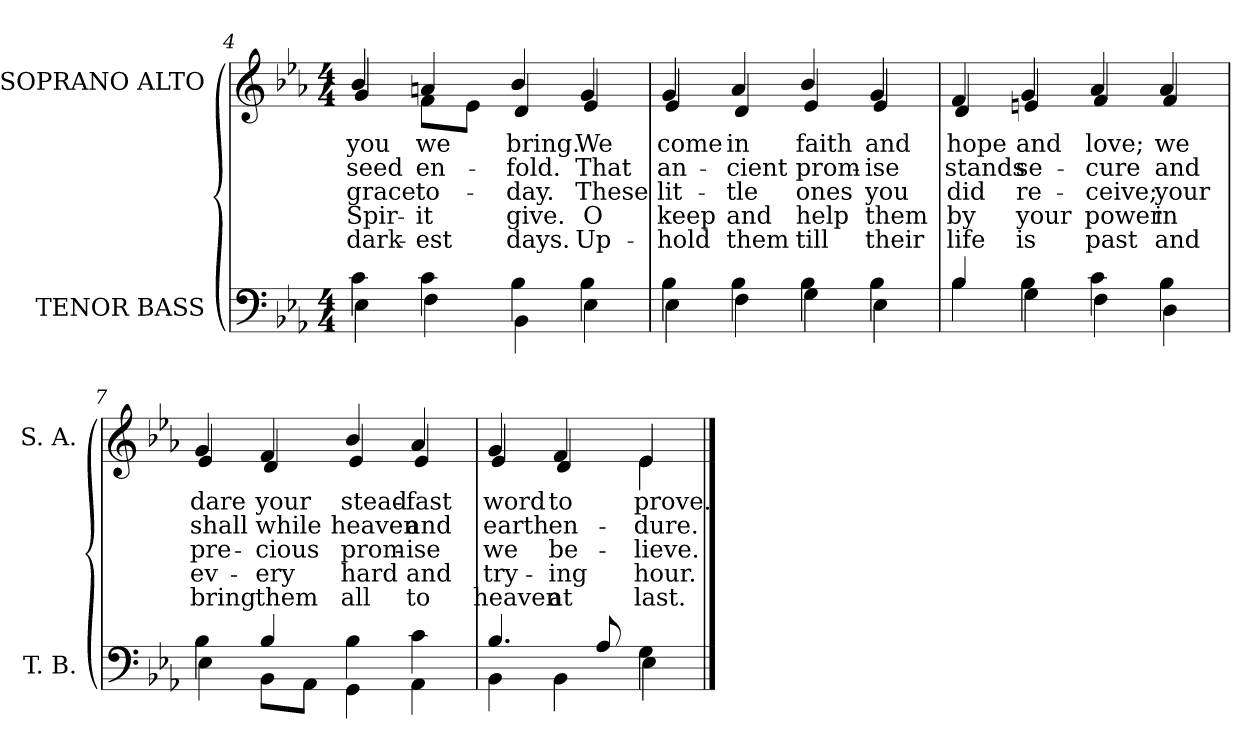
**kern	**kern	**text	**text	**text	**text	**text
*part2	*part1	*part1	*part1	*part1	*part1	*part1
*staff2	*staff1	*staff1	*staff1	*staff1	*staff1	*staff1
*I"TENOR BASS	*I"SOPRANO ALTO	*	*	*	*	*
*I'T. B.	*I'S. A.	*	*	*	*	*
*clefF4	*clefG2	*	*	*	*	*
*k[b-e-a-]	*k[b-e-a-]	*	*	*	*	*
*E-:	*E-:	*	*	*	*	*
*M4/4	*M4/4	*	*	*	*	*
=4	=4	=4	=4	=4	=4	=4
*^	*	*	*	*	*	*
!	!	!	!LO:LY:b:color=#000000	!LO:LY:b:color=#000000	!LO:LY:b:color=#000000	!LO:LY:b:color=#000000	!LO:LY:b:color=#000000
*	*	*^	*	*	*	*	*
4ci\	4E-i\	4b-i/	4gi/	you	seed	grace	Spir-	dark-
!	!	!	!	!LO:LY:b:color=#000000	!LO:LY:b:color=#000000	!LO:LY:b:color=#000000	!LO:LY:b:color=#000000	!LO:LY:b:color=#000000
4ci\	4Fi\	4ani/	8fi\L	we	en-	to-	-it	-est
.	.	.	8e-i\J	.	.	.	.	.
!	!	!	!	!LO:LY:b:color=#000000	!LO:LY:b:color=#000000	!LO:LY:b:color=#000000	!LO:LY:b:color=#000000	!LO:LY:b:color=#000000
4B-i\	4BB-i\	4b-i/	4di/	bring.	-fold.	-day.	give.	days.
!	!	!	!	!LO:LY:b:color=#000000	!LO:LY:b:color=#000000	!LO:LY:b:color=#000000	!LO:LY:b:color=#000000	!LO:LY:b:color=#000000
4B-i\	4E-i\	4gi/	4e-i/	We	That	These	O	Up-
=5	=5	=5	=5	=5	=5	=5	=5	=5
!	!	!	!	!LO:LY:b:color=#000000	!LO:LY:b:color=#000000	!LO:LY:b:color=#000000	!LO:LY:b:color=#000000	!LO:LY:b:color=#000000
4B-i\	4E-i\	4gi/	4e-i/	come	an-	lit-	keep	-hold
!	!	!	!	!LO:LY:b:color=#000000	!LO:LY:b:color=#000000	!LO:LY:b:color=#000000	!LO:LY:b:color=#000000	!LO:LY:b:color=#000000
4B-i\	4Fi\	4a-i/	4di/	in	-cient	-tle	and	them
!	!	!	!	!LO:LY:b:color=#000000	!LO:LY:b:color=#000000	!LO:LY:b:color=#000000	!LO:LY:b:color=#000000	!LO:LY:b:color=#000000
4B-i\	4Gi\	4b-i/	4e-i/	faith	prom-	ones	help	till
!	!	!	!	!LO:LY:b:color=#000000	!LO:LY:b:color=#000000	!LO:LY:b:color=#000000	!LO:LY:b:color=#000000	!LO:LY:b:color=#000000
4B-i\	4E-i\	4gi/	4e-i/	and	-ise	you	them	their
!!LO:LB:g=z	!!
=6	=6	=6	=6	=6	=6	=6	=6	=6
!	!	!	!	!LO:LY:b:color=#000000	!LO:LY:b:color=#000000	!LO:LY:b:color=#000000	!LO:LY:b:color=#000000	!LO:LY:b:color=#000000
4B-i/	4B-i\	4fi/	4di/	hope	stands	did	by	life
!	!	!	!	!LO:LY:b:color=#000000	!LO:LY:b:color=#000000	!LO:LY:b:color=#000000	!LO:LY:b:color=#000000	!LO:LY:b:color=#000000
4B-i\	4Gi\	4gi/	4eni/	and	se-	re-	your	is
!	!	!	!	!LO:LY:b:color=#000000	!LO:LY:b:color=#000000	!LO:LY:b:color=#000000	!LO:LY:b:color=#000000	!LO:LY:b:color=#000000
4ci\	4Fi\	4a-i/	4fi/	love;	-cure	-ceive;	power	past
!	!	!	!	!LO:LY:b:color=#000000	!LO:LY:b:color=#000000	!LO:LY:b:color=#000000	!LO:LY:b:color=#000000	!LO:LY:b:color=#000000
4B-i\	4Di\	4a-i/	4fi/	we	and	your	in	and
=7	=7	=7	=7	=7	=7	=7	=7	=7
!	!	!	!	!LO:LY:b:color=#000000	!LO:LY:b:color=#000000	!LO:LY:b:color=#000000	!LO:LY:b:color=#000000	!LO:LY:b:color=#000000
4B-i\	4E-i\	4gi/	4e-i/	dare	shall	pre-	ev-	bring
!	!	!	!	!LO:LY:b:color=#000000	!LO:LY:b:color=#000000	!LO:LY:b:color=#000000	!LO:LY:b:color=#000000	!LO:LY:b:color=#000000
4B-i/	8BB-i\L	4fi/	4di/	your	while	-cious	-ery	them
.	8AA-i\J	.	.	.	.	.	.	.
!	!	!	!	!LO:LY:b:color=#000000	!LO:LY:b:color=#000000	!LO:LY:b:color=#000000	!LO:LY:b:color=#000000	!LO:LY:b:color=#000000
4B-i\	4GGi\	4b-i/	4e-i/	stead-	heaven	prom-	hard	all
!	!	!	!	!LO:LY:b:color=#000000	!LO:LY:b:color=#000000	!LO:LY:b:color=#000000	!LO:LY:b:color=#000000	!LO:LY:b:color=#000000
4ci\	4AA-i\	4a-i/	4e-i/	-fast	and	-ise	and	to
=8	=8	=8	=8	=8	=8	=8	=8	=8
!	!	!	!	!LO:LY:b:color=#000000	!LO:LY:b:color=#000000	!LO:LY:b:color=#000000	!LO:LY:b:color=#000000	!LO:LY:b:color=#000000
4.B-i/	4BB-i\	4gi/	4e-i/	word	earth	we	try-	heaven
!	!	!	!	!LO:LY:b:color=#000000	!LO:LY:b:color=#000000	!LO:LY:b:color=#000000	!LO:LY:b:color=#000000	!LO:LY:b:color=#000000
.	4BB-i\	4fi/	4di/	to	en-	be-	-ing	at
8A-i/	.	.	.	.	.	.	.	.
!	!	!	!	!LO:LY:b:color=#000000	!LO:LY:b:color=#000000	!LO:LY:b:color=#000000	!LO:LY:b:color=#000000	!LO:LY:b:color=#000000
4Gi\	4E-i\	4e-i/	4e-i\	prove.	-dure.	-lieve.	hour.	last.
*v	*v	*	*	*	*	*	*	*
*	*v	*v	*	*	*	*	*
==	==	==	==	==	==	==
*-	*-	*-	*-	*-	*-	*-
